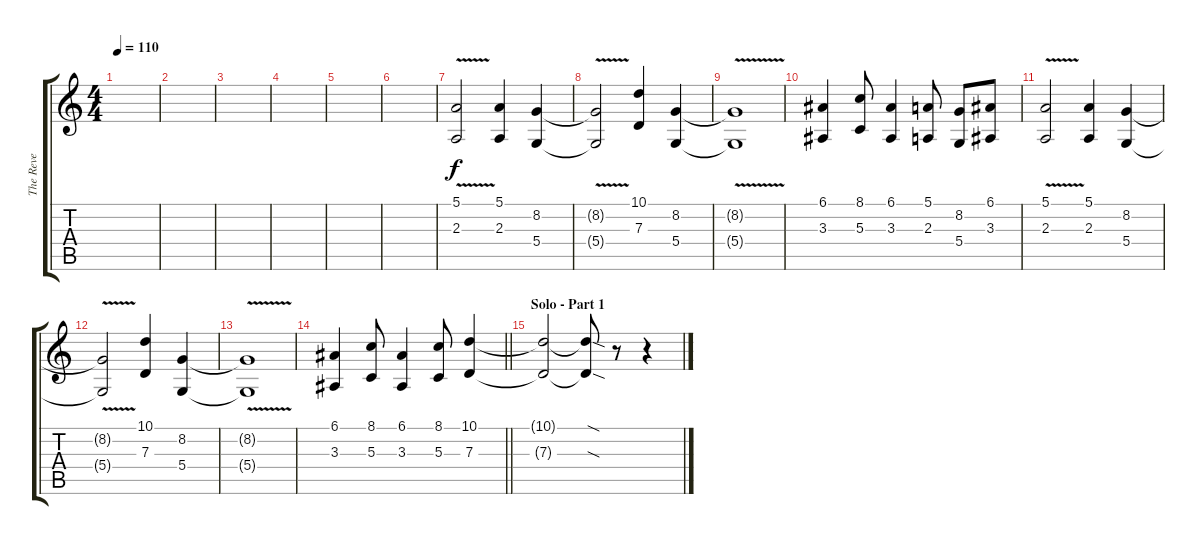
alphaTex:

\track ("  The Reverend - Vocals" "  The Reve") {instrument lead1square}
\staff {score tabs}
\tuning (E4 B3 G3 D3 A2 D2) {hide}
\ts (4 4)
\tempo 110
\clef g2
\ks c
|
|
|
|
|
|
(5.1{v} 2.3).2 (5.1 2.3).4 (8.2 5.4).4 |
(8.2{v t} 5.4{t}).2 (10.1 7.3).4 (8.2 5.4).4 |
(8.2{v t} 5.4{t}).1 |
(6.1 3.3).4 (8.1 5.3).8 (6.1 3.3).4 (5.1 2.3).8 (8.2 5.4).8 (6.1 3.3).8 |
(5.1{v} 2.3).2 (5.1 2.3).4 (8.2 5.4).4 |
(8.2{v t} 5.4{t}).2 (10.1 7.3).4 (8.2 5.4).4 |
(8.2{v t} 5.4{t}).1 |
\barLineRight lightlight
(6.1 3.3).4 (8.1 5.3).8 (6.1 3.3).4 (8.1 5.3).8 (10.1 7.3).4 |
\section ("" "Solo - Part 1")
(10.1{t} 7.3{t}).2 (10.1{sod t} 7.3{sod t}).8 r.8 r.4
